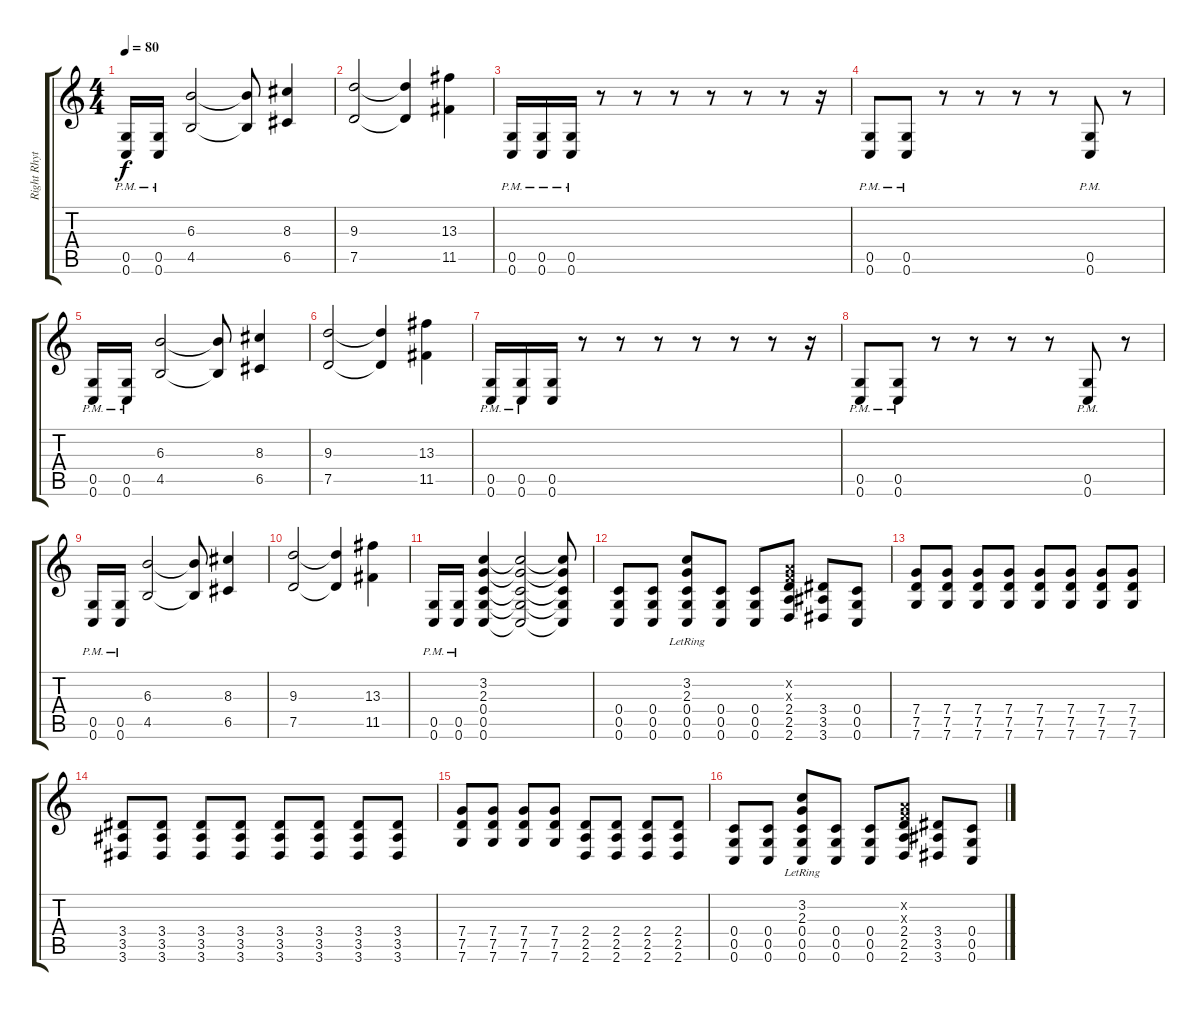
\track ("Right Rhythm" "Right Rhyt") {instrument overdrivenguitar}
\staff {score tabs}
\tuning (D4 A3 F3 C3 G2 C2) {hide}
\ts (4 4)
\tempo 80
\clef g2
\ks c
(0.5{pm} 0.6{pm}).16{dy f} (0.5{pm} 0.6{pm}).16 (6.3 4.5).2 (6.3{t} 4.5{t}).8 (8.3 6.5).4 |
(9.3 7.5).2 (9.3{t} 7.5{t}).4 (13.3 11.5).4 |
(0.5{pm} 0.6{pm}).16 (0.5{pm} 0.6{pm}).16 (0.5{pm} 0.6{pm}).16 r.8 r.8 r.8 r.8 r.8 r.8 r.16 |
(0.5{pm} 0.6{pm}).8 (0.5{pm} 0.6{pm}).8 r.8 r.8 r.8 r.8 (0.5{pm} 0.6{pm}).8 r.8 |
(0.5{pm} 0.6{pm}).16 (0.5{pm} 0.6{pm}).16 (6.3 4.5).2 (6.3{t} 4.5{t}).8 (8.3 6.5).4 |
(9.3 7.5).2 (9.3{t} 7.5{t}).4 (13.3 11.5).4 |
(0.5{pm} 0.6{pm}).16 (0.5{pm} 0.6{pm}).16 (0.5 0.6).16 r.8 r.8 r.8 r.8 r.8 r.8 r.16 |
(0.5{pm} 0.6{pm}).8 (0.5{pm} 0.6{pm}).8 r.8 r.8 r.8 r.8 (0.5{pm} 0.6{pm}).8 r.8 |
(0.5{pm} 0.6{pm}).16 (0.5{pm} 0.6{pm}).16 (6.3 4.5).2 (6.3{t} 4.5{t}).8 (8.3 6.5).4 |
(9.3 7.5).2 (9.3{t} 7.5{t}).4 (13.3 11.5).4 |
(0.5{pm} 0.6{pm}).16 (0.5{pm} 0.6{pm}).16 (3.2 2.3 0.4 0.5 0.6).4 (3.2{t} 2.3{t} 0.4{t} 0.5{t} 0.6{t}).2 (3.2{t} 2.3{t} 0.4{t} 0.5{t} 0.6{t}).8 |
(0.4 0.5 0.6).8 (0.4 0.5 0.6).8 (3.2{lr} 2.3{lr} 0.4 0.5 0.6).8 (0.4 0.5 0.6).8 (0.4 0.5 0.6).8 (0.2{x} 0.3{x} 2.4 2.5 2.6).8 (3.4 3.5 3.6).8 (0.4 0.5 0.6).8 |
(7.4 7.5 7.6).8 (7.4 7.5 7.6).8 (7.4 7.5 7.6).8 (7.4 7.5 7.6).8 (7.4 7.5 7.6).8 (7.4 7.5 7.6).8 (7.4 7.5 7.6).8 (7.4 7.5 7.6).8 |
(3.4 3.5 3.6).8 (3.4 3.5 3.6).8 (3.4 3.5 3.6).8 (3.4 3.5 3.6).8 (3.4 3.5 3.6).8 (3.4 3.5 3.6).8 (3.4 3.5 3.6).8 (3.4 3.5 3.6).8 |
(7.4 7.5 7.6).8 (7.4 7.5 7.6).8 (7.4 7.5 7.6).8 (7.4 7.5 7.6).8 (2.4 2.5 2.6).8 (2.4 2.5 2.6).8 (2.4 2.5 2.6).8 (2.4 2.5 2.6).8 |
(0.4 0.5 0.6).8 (0.4 0.5 0.6).8 (3.2{lr} 2.3{lr} 0.4 0.5 0.6).8 (0.4 0.5 0.6).8 (0.4 0.5 0.6).8 (0.2{x} 0.3{x} 2.4 2.5 2.6).8 (3.4 3.5 3.6).8 (0.4 0.5 0.6).8
